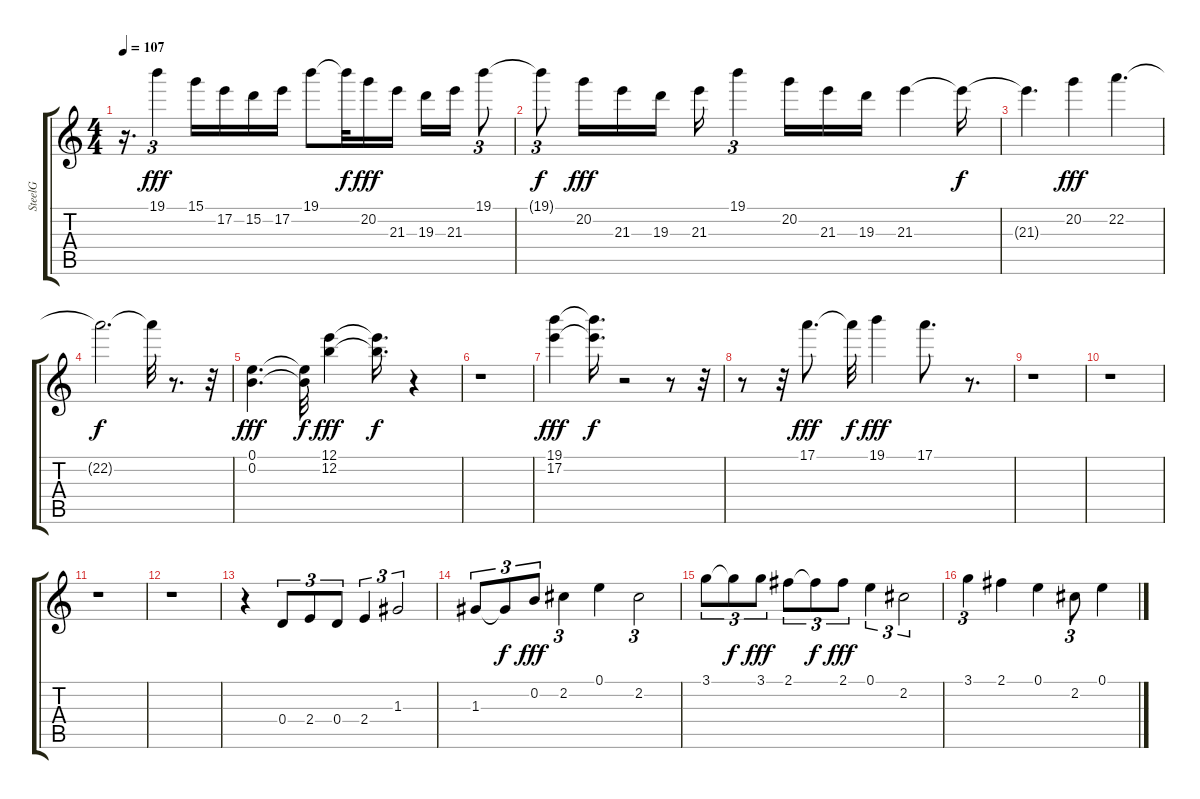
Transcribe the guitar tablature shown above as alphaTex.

\track ("SteelG" "SteelG") {instrument acousticguitarsteel}
\staff {score tabs}
\tuning (E4 B3 G3 D3 A2 E2) {hide}
\ts (4 4)
\tempo 107
\clef g2
\ks c
r.16{d dy f} 19.1.4{tu (3 2) dy fff} 15.1.16 17.2.16 15.2.16 17.2.16 19.1.8 19.1{t}.32{dy f} 20.2.16{dy fff} 21.3.16 19.3.16 21.3.16 19.1.8{tu (3 2)} |
19.1{t}.8{tu (3 2) dy f} 20.2.16{dy fff} 21.3.16 19.3.16 21.3.16 19.1.4{tu (3 2)} 20.2.16 21.3.16 19.3.16 21.3.4 21.3{t}.16{dy f} |
21.3{t}.4{d} 20.2.4{dy fff} 22.2.4{d} |
22.2{t}.2{d dy f} 22.2{t}.32 r.8{d} r.32 |
(0.1 0.2).4{d dy fff} (0.1{t} 0.2{t}).32{dy f} (12.1 12.2).4{dy fff} (12.1{t} 12.2{t}).16{d dy f} r.4 |
r.1 |
(19.1 17.2).4{dy fff} (19.1{t} 17.2{t}).16{d dy f} r.2 r.8 r.32 |
r.8 r.32 17.1.8{d dy fff} 17.1{t}.32{dy f} 19.1.4{dy fff} 17.1.8{d} r.8{d} |
r.1 |
r.1 |
r.1 |
r.1 |
r.4 0.4.8{tu (3 2)} 2.4.8{tu (3 2)} 0.4.8{tu (3 2)} 2.4.4{tu (3 2)} 1.3.2{tu (3 2)} |
1.3.8{tu (3 2)} 1.3{t}.8{tu (3 2) dy f} 0.2.8{tu (3 2) dy fff} 2.2.4{tu (3 2)} 0.1.4 2.2.2{tu (3 2)} |
3.1.8{tu (3 2)} 3.1{t}.8{tu (3 2) dy f} 3.1.8{tu (3 2) dy fff} 2.1.8{tu (3 2)} 2.1{t}.8{tu (3 2) dy f} 2.1.8{tu (3 2) dy fff} 0.1.4{tu (3 2)} 2.2.2{tu (3 2)} |
3.1.4{tu (3 2)} 2.1.4 0.1.4 2.2.8{tu (3 2)} 0.1.4
